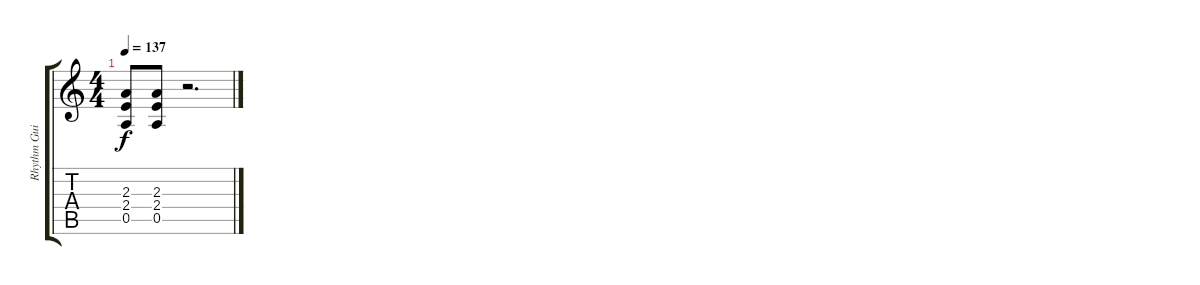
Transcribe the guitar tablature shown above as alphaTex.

\track ("Rhythm Guitar" "Rhythm Gui") {instrument acousticguitarsteel}
\staff {score tabs}
\tuning (E4 B3 G3 D3 A2 E2) {hide}
\ts (4 4)
\tempo 137
\clef g2
\ks c
(2.3{t} 2.4{t} 0.5{t}).8{dy f} (2.3 2.4 0.5).8 r.2{d}
